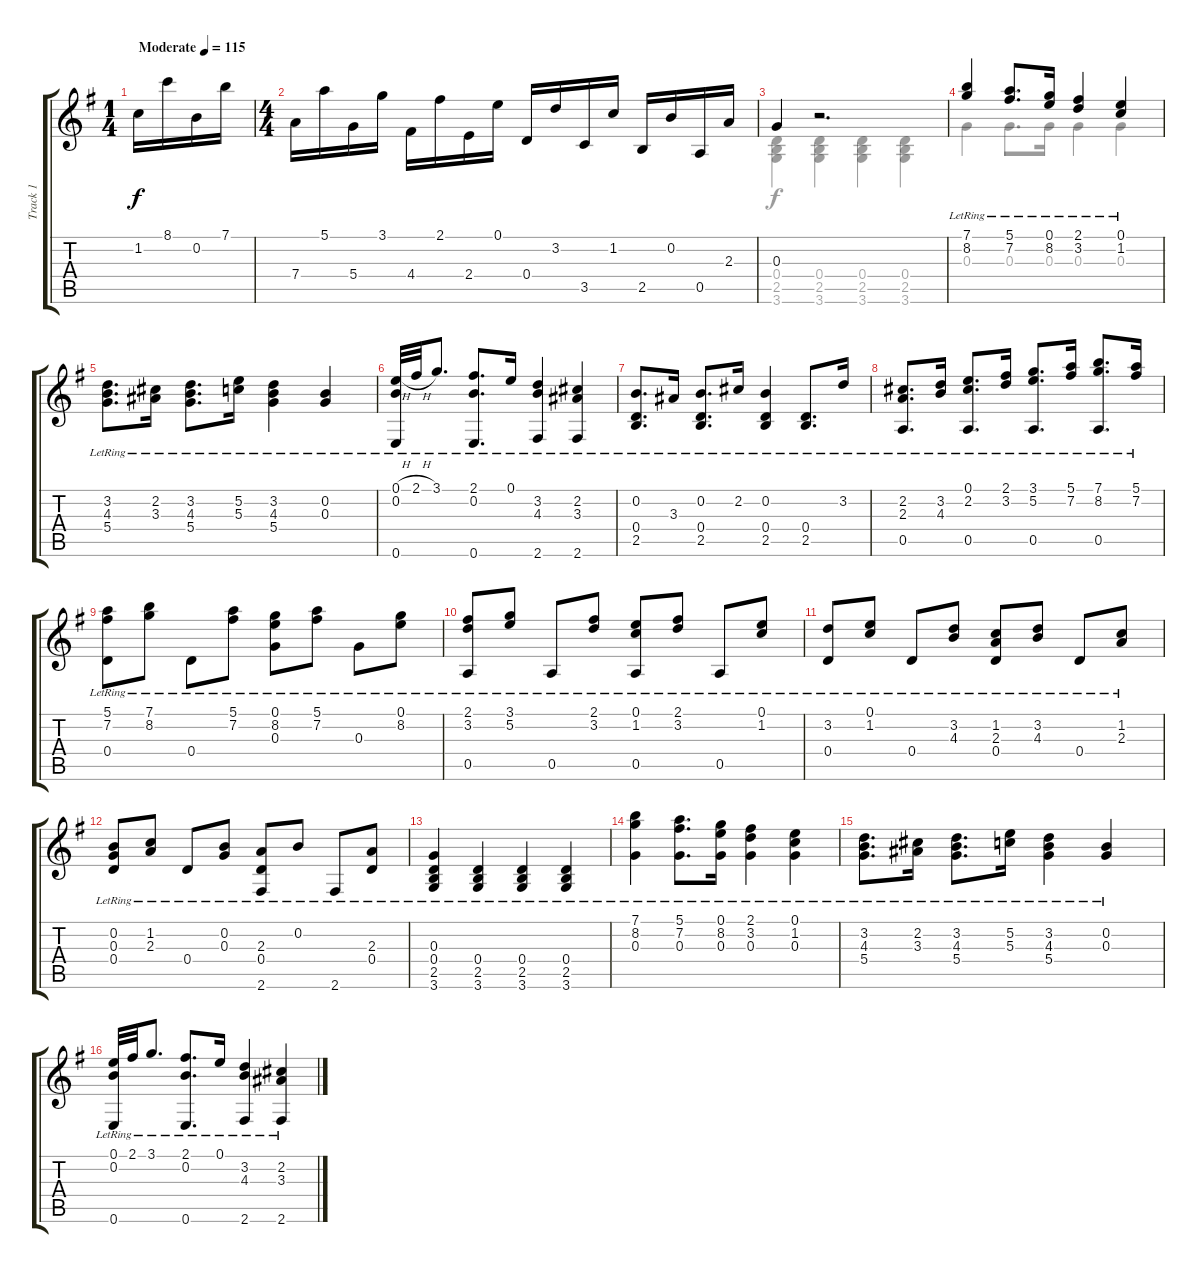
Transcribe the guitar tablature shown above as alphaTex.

\track ("Track 1" "Track 1") {instrument acousticguitarnylon}
\staff {score tabs}
\tuning (E4 B3 G3 D3 A2 E2) {hide}
\voice
\ts (1 4)
\tempo (115 "Moderate")
\clef g2
\ks g
1.2.16{dy f instrument acousticguitarnylon} 8.1.16 0.2.16 7.1.16 |
\ts (4 4)
7.4.16 5.1.16 5.4.16 3.1.16 4.4.16 2.1.16 2.4.16 0.1.16 0.4.16 3.2.16 3.5.16 1.2.16 2.5.16 0.2.16 0.5.16 2.3.16 |
0.3.4 r.2{d} |
(7.1{lr} 8.2{lr}).4 (5.1{lr} 7.2{lr}).8{d} (0.1{lr} 8.2{lr}).16 (2.1{lr} 3.2{lr}).4 (0.1{lr} 1.2{lr}).4 |
(3.2{lr} 4.3{lr} 5.4{lr}).8{d} (2.2{lr} 3.3{lr}).16 (3.2{lr} 4.3{lr} 5.4{lr}).8{d} (5.2{lr} 5.3{lr}).16 (3.2{lr} 4.3{lr} 5.4{lr}).4 (0.2{lr} 0.3{lr}).4 |
(0.1{h lr} 0.2{lr} 0.6{lr}).32 2.1{h lr}.32 3.1{lr}.8{d} (2.1{lr} 0.2{lr} 0.6{lr}).8{d} 0.1{lr}.16 (3.2{lr} 4.3{lr} 2.6{lr}).4 (2.2{lr} 3.3{lr} 2.6{lr}).4 |
(0.2{lr} 0.4{lr} 2.5{lr}).8{d} 3.3{lr}.16 (0.2{lr} 0.4{lr} 2.5{lr}).8{d} 2.2{lr}.16 (0.2{lr} 0.4{lr} 2.5{lr}).4 (0.4{lr} 2.5{lr}).8{d} 3.2{lr}.16 |
(2.2{lr} 2.3{lr} 0.5{lr}).8{d} (3.2{lr} 4.3{lr}).16 (0.1{lr} 2.2{lr} 0.5{lr}).8{d} (2.1{lr} 3.2{lr}).16 (3.1{lr} 5.2{lr} 0.5{lr}).8{d} (5.1{lr} 7.2{lr}).16 (7.1{lr} 8.2{lr} 0.5{lr}).8{d} (5.1{lr} 7.2{lr}).16 |
(5.1{lr} 7.2{lr} 0.4{lr}).8 (7.1{lr} 8.2{lr}).8 0.4{lr}.8 (5.1{lr} 7.2{lr}).8 (0.1{lr} 8.2{lr} 0.3{lr}).8 (5.1{lr} 7.2{lr}).8 0.3{lr}.8 (0.1{lr} 8.2{lr}).8 |
(2.1{lr} 3.2{lr} 0.5{lr}).8 (3.1{lr} 5.2{lr}).8 0.5{lr}.8 (2.1{lr} 3.2{lr}).8 (0.1{lr} 1.2{lr} 0.5{lr}).8 (2.1{lr} 3.2{lr}).8 0.5{lr}.8 (0.1{lr} 1.2{lr}).8 |
(3.2{lr} 0.4{lr}).8 (0.1{lr} 1.2{lr}).8 0.4{lr}.8 (3.2{lr} 4.3{lr}).8 (1.2{lr} 2.3{lr} 0.4{lr}).8 (3.2{lr} 4.3{lr}).8 0.4{lr}.8 (1.2{lr} 2.3{lr}).8 |
(0.2{lr} 0.3{lr} 0.4{lr}).8 (1.2{lr} 2.3{lr}).8 0.4{lr}.8 (0.2{lr} 0.3{lr}).8 (2.3{lr} 0.4{lr} 2.6{lr}).8 0.2{lr}.8 2.6{lr}.8 (2.3{lr} 0.4{lr}).8 |
(0.3{lr} 0.4{lr} 2.5{lr} 3.6{lr}).4 (0.4{lr} 2.5{lr} 3.6{lr}).4 (0.4{lr} 2.5{lr} 3.6{lr}).4 (0.4{lr} 2.5{lr} 3.6{lr}).4 |
(7.1{lr} 8.2{lr} 0.3{lr}).4 (5.1{lr} 7.2{lr} 0.3{lr}).8{d} (0.1{lr} 8.2{lr} 0.3{lr}).16 (2.1{lr} 3.2{lr} 0.3{lr}).4 (0.1{lr} 1.2{lr} 0.3{lr}).4 |
(3.2{lr} 4.3{lr} 5.4{lr}).8{d} (2.2{lr} 3.3{lr}).16 (3.2{lr} 4.3{lr} 5.4{lr}).8{d} (5.2{lr} 5.3{lr}).16 (3.2{lr} 4.3{lr} 5.4{lr}).4 (0.2{lr} 0.3{lr}).4 |
(0.1{lr} 0.2{lr} 0.6{lr}).32 2.1{lr}.32 3.1{lr}.8{d} (2.1{lr} 0.2{lr} 0.6{lr}).8{d} 0.1{lr}.16 (3.2{lr} 4.3{lr} 2.6{lr}).4 (2.2{lr} 3.3{lr} 2.6{lr}).4
\voice
\clef g2
\ottava regular
\simile none
\ks g
|
|
(0.4 2.5 3.6).4 (0.4 2.5 3.6).4 (0.4 2.5 3.6).4 (0.4 2.5 3.6).4 |
0.3.4 0.3.8{d} 0.3.16 0.3.4 0.3.4 |
|
|
|
|
|
|
|
|
|
|
|
